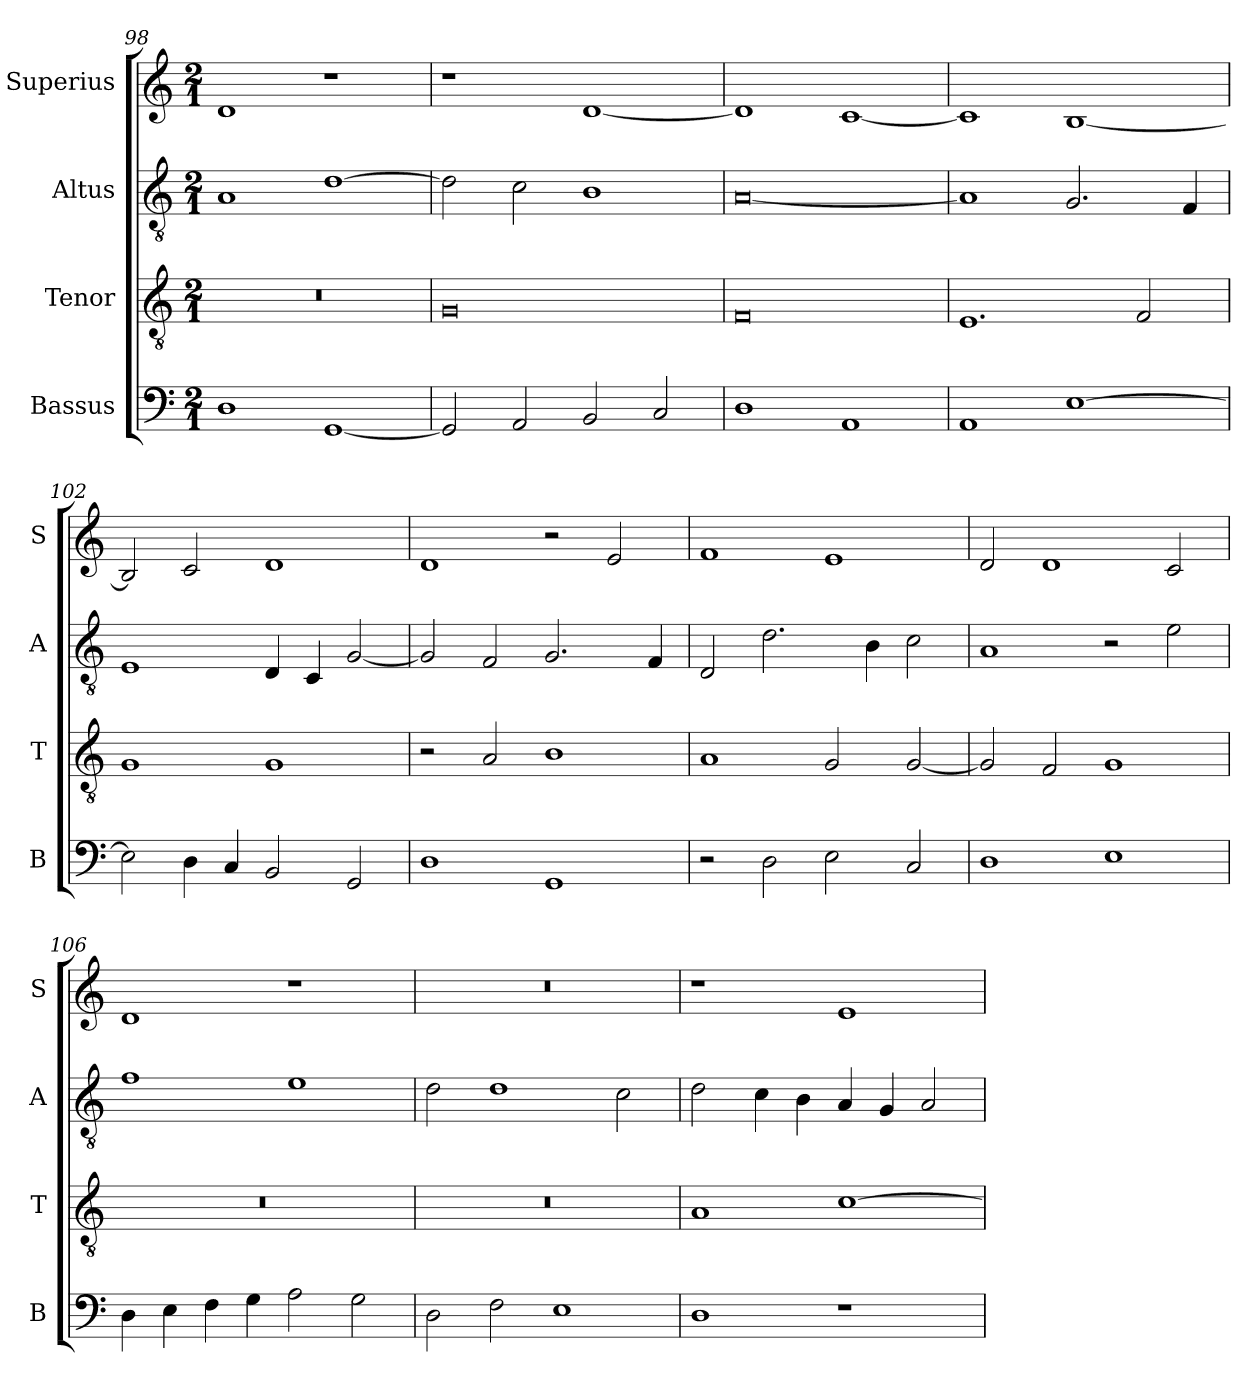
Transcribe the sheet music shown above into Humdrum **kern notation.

**kern	**kern	**kern	**kern
*part4	*part3	*part2	*part1
*staff4	*staff3	*staff2	*staff1
*I"Bassus	*I"Tenor	*I"Altus	*I"Superius
*I'B	*I'T	*I'A	*I'S
*clefF4	*clefGv2	*clefGv2	*clefG2
*k[]	*k[]	*k[]	*k[]
*C:	*C:	*C:	*C:
*M2/1	*M2/1	*M2/1	*M2/1
=98	=98	=98	=98
1D	0r	1A	1d
[1GG	.	[1d	1r
=99	=99	=99	=99
2GG]	0G	2d]	1r
2AA	.	2c	.
2BB	.	1B	[1d
2C	.	.	.
=100	=100	=100	=100
1D	0F	[0A	1d]
1AA	.	.	[1c
=101	=101	=101	=101
1AA	1.E	1A]	1c]
[1E	.	2.G	[1B
.	2F	.	.
.	.	4F	.
=102	=102	=102	=102
2E]	1G	1E	2B]
4D	.	.	2c
4C	.	.	.
2BB	1G	4D	1d
.	.	4C	.
2GG	.	[2G	.
=103	=103	=103	=103
1D	2r	2G]	1d
.	2A	2F	.
1GG	1B	2.G	2r
.	.	.	2e
.	.	4F	.
=104	=104	=104	=104
2r	1A	2D	1f
2D	.	2.d	.
2E	2G	.	1e
.	.	4B	.
2C	[2G	2c	.
=105	=105	=105	=105
1D	2G]	1A	2d
.	2F	.	1d
1E	1G	2r	.
.	.	2e	2c
=106	=106	=106	=106
4D	0r	1f	1d
4E	.	.	.
4F	.	.	.
4G	.	.	.
2A	.	1e	1r
2G	.	.	.
=107	=107	=107	=107
2D	0r	2d	0r
2F	.	1d	.
1E	.	.	.
.	.	2c	.
=108	=108	=108	=108
1D	1A	2d	1r
.	.	4c	.
.	.	4B	.
1r	[1c	4A	1e
.	.	4G	.
.	.	2A	.
=	=	=	=
*-	*-	*-	*-
